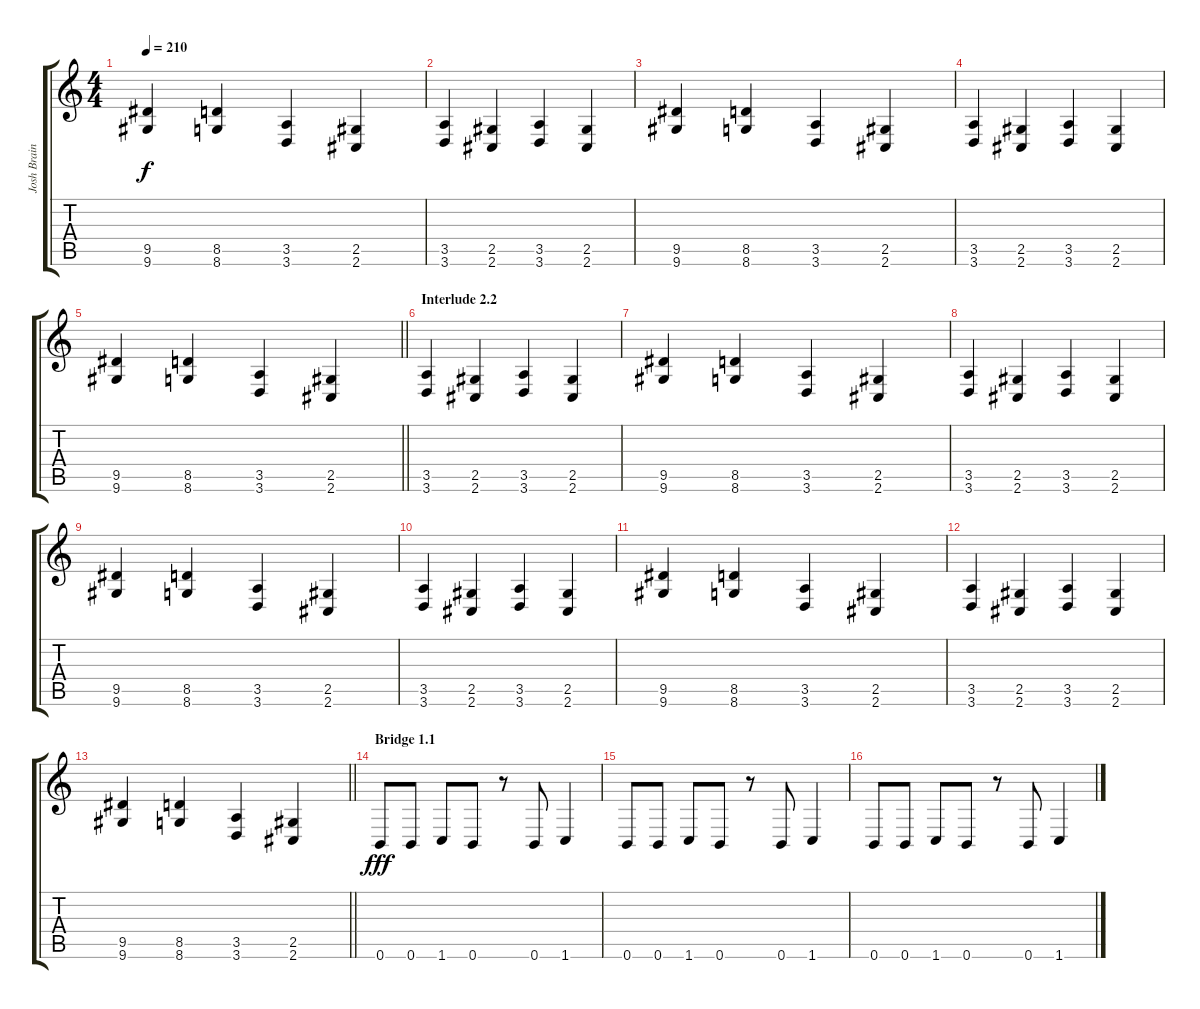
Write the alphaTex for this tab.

\track ("Josh Brainard" "Josh Brain") {instrument distortionguitar}
\staff {score tabs}
\tuning (Db4 Ab3 E3 B2 Gb2 B1) {hide}
\ts (4 4)
\tempo 210
\clef g2
\ks c
(9.5 9.6).4{dy f} (8.5 8.6).4 (3.5 3.6).4 (2.5 2.6).4 |
(3.5 3.6).4 (2.5 2.6).4 (3.5 3.6).4 (2.5 2.6).4 |
(9.5 9.6).4 (8.5 8.6).4 (3.5 3.6).4 (2.5 2.6).4 |
(3.5 3.6).4 (2.5 2.6).4 (3.5 3.6).4 (2.5 2.6).4 |
\barLineRight lightlight
(9.5 9.6).4 (8.5 8.6).4 (3.5 3.6).4 (2.5 2.6).4 |
\section ("" "Interlude 2.2")
(3.5 3.6).4 (2.5 2.6).4 (3.5 3.6).4 (2.5 2.6).4 |
(9.5 9.6).4 (8.5 8.6).4 (3.5 3.6).4 (2.5 2.6).4 |
(3.5 3.6).4 (2.5 2.6).4 (3.5 3.6).4 (2.5 2.6).4 |
(9.5 9.6).4 (8.5 8.6).4 (3.5 3.6).4 (2.5 2.6).4 |
(3.5 3.6).4 (2.5 2.6).4 (3.5 3.6).4 (2.5 2.6).4 |
(9.5 9.6).4 (8.5 8.6).4 (3.5 3.6).4 (2.5 2.6).4 |
(3.5 3.6).4 (2.5 2.6).4 (3.5 3.6).4 (2.5 2.6).4 |
\barLineRight lightlight
(9.5 9.6).4 (8.5 8.6).4 (3.5 3.6).4 (2.5 2.6).4 |
\section ("" "Bridge 1.1")
0.6.8{dy fff} 0.6.8 1.6.8 0.6.8 r.8 0.6.8 1.6.4 |
0.6.8 0.6.8 1.6.8 0.6.8 r.8 0.6.8 1.6.4 |
0.6.8 0.6.8 1.6.8 0.6.8 r.8 0.6.8 1.6.4
